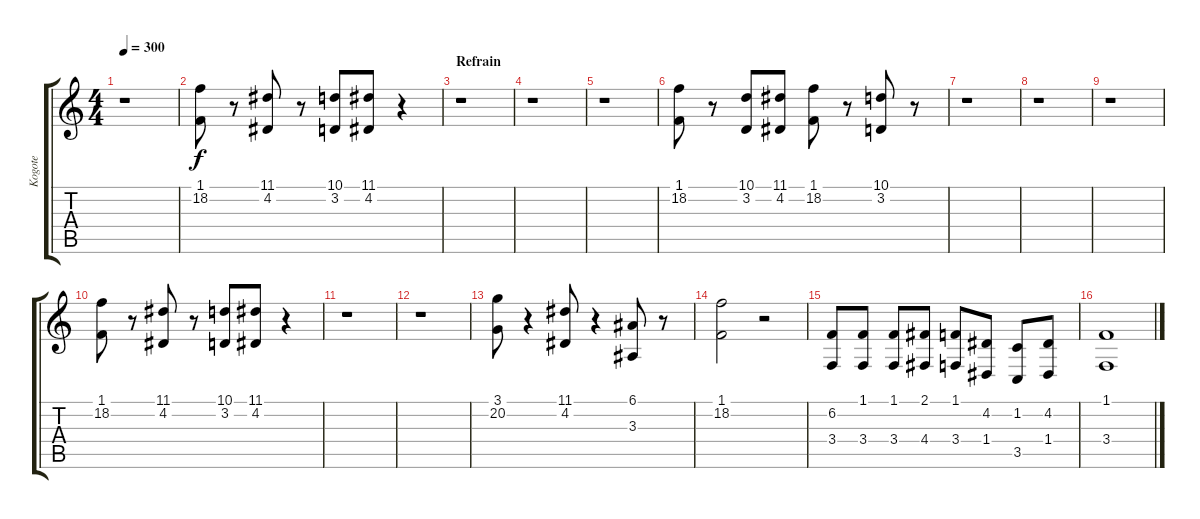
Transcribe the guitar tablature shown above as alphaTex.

\track ("Kogote" "Kogote") {instrument brasssection}
\staff {score tabs}
\tuning (E4 B3 G3 D3 A2 E2) {hide}
\ts (4 4)
\tempo 300
\clef g2
\ks c
r.1{dy f} |
(1.1 18.2).8 r.8 (11.1 4.2).8 r.8 (10.1 3.2).8 (11.1 4.2).8 r.4 |
\section ("" "Refrain")
r.1 |
r.1 |
r.1 |
(1.1 18.2).8 r.8 (10.1 3.2).8 (11.1 4.2).8 (1.1 18.2).8 r.8 (10.1 3.2).8 r.8 |
r.1 |
r.1 |
r.1 |
(1.1 18.2).8 r.8 (11.1 4.2).8 r.8 (10.1 3.2).8 (11.1 4.2).8 r.4 |
r.1 |
r.1 |
(3.1 20.2).8 r.4 (11.1 4.2).8 r.4 (6.1 3.3).8 r.8 |
(1.1 18.2).2 r.2 |
(6.2 3.4).8 (1.1 3.4).8 (1.1 3.4).8 (2.1 4.4).8 (1.1 3.4).8 (4.2 1.4).8 (1.2 3.5).8 (4.2 1.4).8 |
(1.1 3.4).1
